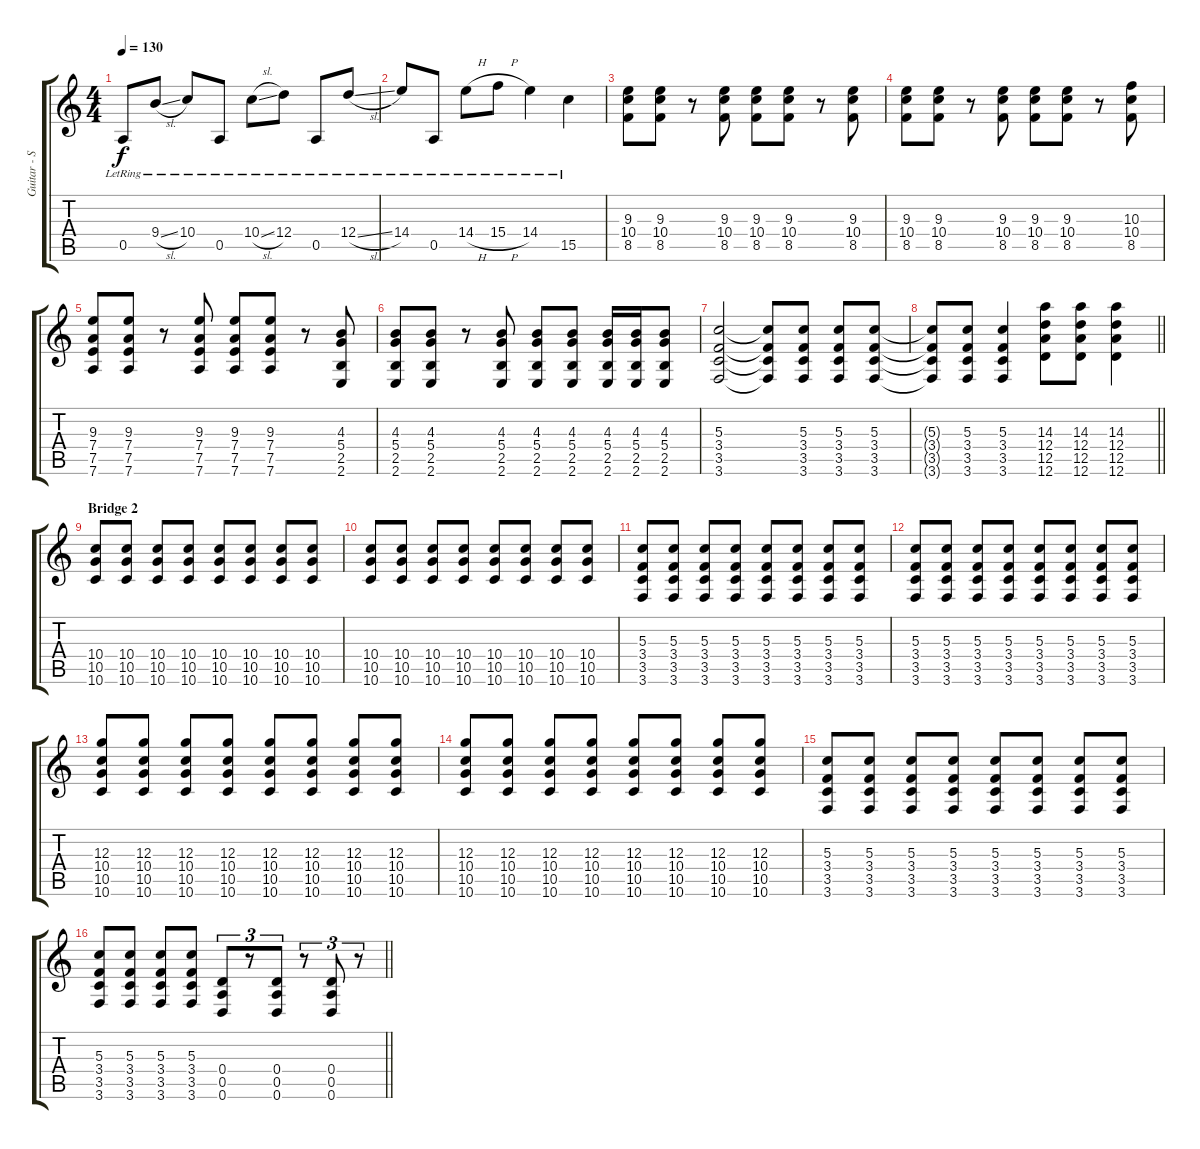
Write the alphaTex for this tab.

\track ("Guitar - Simon Neil" "Guitar - S") {instrument electricguitarclean}
\staff {score tabs}
\tuning (E4 B3 G3 D3 A2 D2) {hide}
\ts (4 4)
\tempo 130
\clef g2
\ks aminor
0.5{lr}.8{dy f} 9.4{sl lr}.8 10.4{lr}.8 0.5{lr}.8 10.4{sl lr}.8 12.4{lr}.8 0.5{lr}.8 12.4{sl lr}.8 |
14.4{lr}.8 0.5{lr}.8 14.4{h lr}.8 15.4{h lr}.8 14.4{lr}.4 15.5{lr}.4 |
(9.3 10.4 8.5).8 (9.3 10.4 8.5).8 r.8 (9.3 10.4 8.5).8 (9.3 10.4 8.5).8 (9.3 10.4 8.5).8 r.8 (9.3 10.4 8.5).8 |
(9.3 10.4 8.5).8 (9.3 10.4 8.5).8 r.8 (9.3 10.4 8.5).8 (9.3 10.4 8.5).8 (9.3 10.4 8.5).8 r.8 (10.3 10.4 8.5).8 |
(9.3 7.4 7.5 7.6).8 (9.3 7.4 7.5 7.6).8 r.8 (9.3 7.4 7.5 7.6).8 (9.3 7.4 7.5 7.6).8 (9.3 7.4 7.5 7.6).8 r.8 (4.3 5.4 2.5 2.6).8 |
(4.3 5.4 2.5 2.6).8 (4.3 5.4 2.5 2.6).8 r.8 (4.3 5.4 2.5 2.6).8 (4.3 5.4 2.5 2.6).8 (4.3 5.4 2.5 2.6).8 (4.3 5.4 2.5 2.6).16 (4.3 5.4 2.5 2.6).16 (4.3 5.4 2.5 2.6).8 |
(5.3 3.4 3.5 3.6).2{instrument overdrivenguitar} (5.3{t} 3.4{t} 3.5{t} 3.6{t}).8 (5.3 3.4 3.5 3.6).8 (5.3 3.4 3.5 3.6).8 (5.3 3.4 3.5 3.6).8 |
\barLineRight lightlight
(5.3{t} 3.4{t} 3.5{t} 3.6{t}).8 (5.3 3.4 3.5 3.6).8 (5.3 3.4 3.5 3.6).4 (14.3 12.4 12.5 12.6).8 (14.3 12.4 12.5 12.6).8 (14.3 12.4 12.5 12.6).4 |
\section ("" "Bridge 2")
(10.4 10.5 10.6).8 (10.4 10.5 10.6).8 (10.4 10.5 10.6).8 (10.4 10.5 10.6).8 (10.4 10.5 10.6).8 (10.4 10.5 10.6).8 (10.4 10.5 10.6).8 (10.4 10.5 10.6).8 |
(10.4 10.5 10.6).8 (10.4 10.5 10.6).8 (10.4 10.5 10.6).8 (10.4 10.5 10.6).8 (10.4 10.5 10.6).8 (10.4 10.5 10.6).8 (10.4 10.5 10.6).8 (10.4 10.5 10.6).8 |
(5.3 3.4 3.5 3.6).8 (5.3 3.4 3.5 3.6).8 (5.3 3.4 3.5 3.6).8 (5.3 3.4 3.5 3.6).8 (5.3 3.4 3.5 3.6).8 (5.3 3.4 3.5 3.6).8 (5.3 3.4 3.5 3.6).8 (5.3 3.4 3.5 3.6).8 |
(5.3 3.4 3.5 3.6).8 (5.3 3.4 3.5 3.6).8 (5.3 3.4 3.5 3.6).8 (5.3 3.4 3.5 3.6).8 (5.3 3.4 3.5 3.6).8 (5.3 3.4 3.5 3.6).8 (5.3 3.4 3.5 3.6).8 (5.3 3.4 3.5 3.6).8 |
(12.3 10.4 10.5 10.6).8 (12.3 10.4 10.5 10.6).8 (12.3 10.4 10.5 10.6).8 (12.3 10.4 10.5 10.6).8 (12.3 10.4 10.5 10.6).8 (12.3 10.4 10.5 10.6).8 (12.3 10.4 10.5 10.6).8 (12.3 10.4 10.5 10.6).8 |
(12.3 10.4 10.5 10.6).8 (12.3 10.4 10.5 10.6).8 (12.3 10.4 10.5 10.6).8 (12.3 10.4 10.5 10.6).8 (12.3 10.4 10.5 10.6).8 (12.3 10.4 10.5 10.6).8 (12.3 10.4 10.5 10.6).8 (12.3 10.4 10.5 10.6).8 |
(5.3 3.4 3.5 3.6).8 (5.3 3.4 3.5 3.6).8 (5.3 3.4 3.5 3.6).8 (5.3 3.4 3.5 3.6).8 (5.3 3.4 3.5 3.6).8 (5.3 3.4 3.5 3.6).8 (5.3 3.4 3.5 3.6).8 (5.3 3.4 3.5 3.6).8 |
\barLineRight lightlight
(5.3 3.4 3.5 3.6).8 (5.3 3.4 3.5 3.6).8 (5.3 3.4 3.5 3.6).8 (5.3 3.4 3.5 3.6).8 (0.4 0.5 0.6).8{tu (3 2)} r.8{tu (3 2)} (0.4 0.5 0.6).8{tu (3 2)} r.8{tu (3 2)} (0.4 0.5 0.6).8{tu (3 2)} r.8{tu (3 2)}
